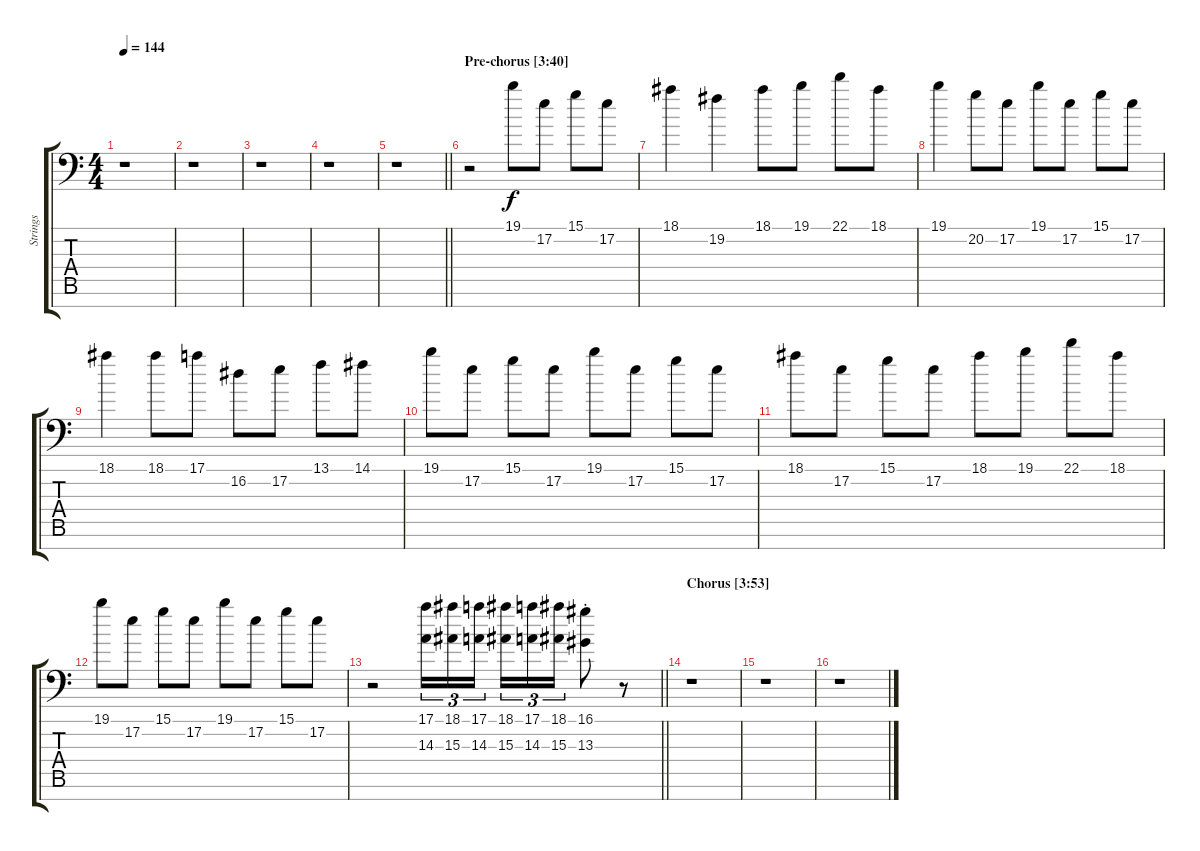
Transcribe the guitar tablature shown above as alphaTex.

\track ("Strings" "Strings") {instrument stringensemble1}
\staff {score tabs}
\tuning (E4 B3 G3 D3 A2 B1 B0) {hide}
\ts (4 4)
\tempo 144
\clef f4
\ks c
r.1{dy f} |
r.1 |
r.1 |
r.1 |
\barLineRight lightlight
r.1 |
\section ("" "Pre-chorus [3:40]")
r.2 19.1.8{instrument pizzicatostrings} 17.2.8 15.1.8 17.2.8 |
18.1.4 19.2.4 18.1.8 19.1.8 22.1.8 18.1.8 |
19.1.4 20.2.8 17.2.8 19.1.8 17.2.8 15.1.8 17.2.8 |
18.1.4 18.1.8 17.1.8 16.2.8 17.2.8 13.1.8 14.1.8 |
19.1.8 17.2.8 15.1.8 17.2.8 19.1.8 17.2.8 15.1.8 17.2.8 |
18.1.8 17.2.8 15.1.8 17.2.8 18.1.8 19.1.8 22.1.8 18.1.8 |
19.1.8 17.2.8 15.1.8 17.2.8 19.1.8 17.2.8 15.1.8 17.2.8 |
\barLineRight lightlight
r.2 (17.1 14.3).16{tu (3 2) instrument stringensemble1} (18.1 15.3).16{tu (3 2)} (17.1 14.3).16{tu (3 2) beam splitsecondary} (18.1 15.3).16{tu (3 2)} (17.1 14.3).16{tu (3 2)} (18.1 15.3).16{tu (3 2)} (16.1{st} 13.3{st}).8 r.8 |
\section ("" "Chorus [3:53]")
r.1 |
r.1 |
r.1
